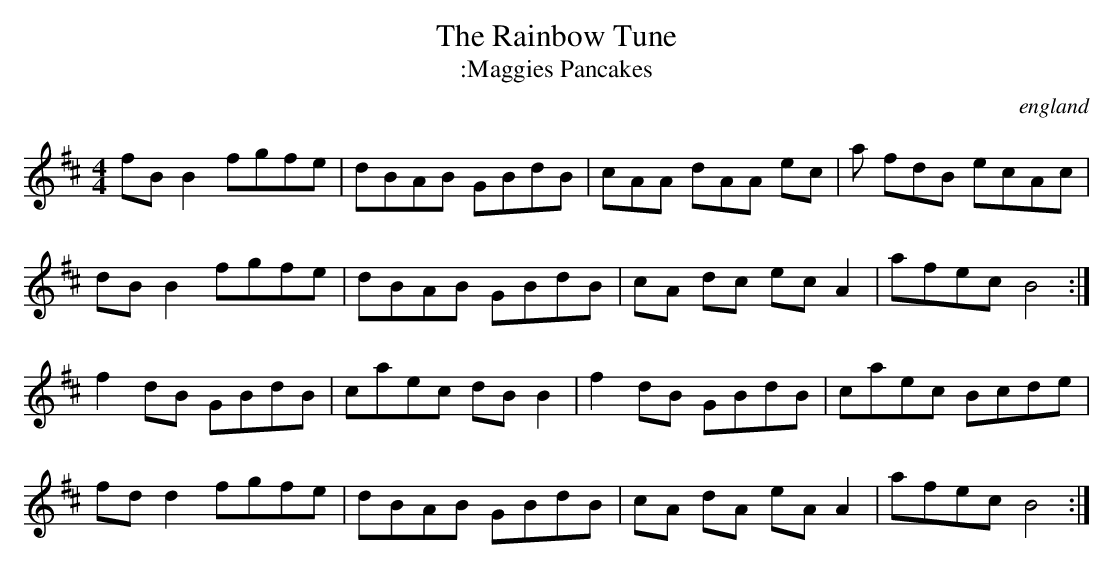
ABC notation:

X:1
T:The Rainbow Tune
T::Maggies Pancakes
O:england
M:4/4
L:1/8
K:D
fB B2 fgfe|dBAB GBdB|cAA dAA ec-|a fdB ecAc|
dB B2 fgfe|dBAB GBdB|cA dc ec A2|afec B4:|
f2 dB GBdB|caec dB B2|f2 dB GBdB|caec Bcde|
fd d2 fgfe|dBAB GBdB|cA dA eA A2|afec B4:|
